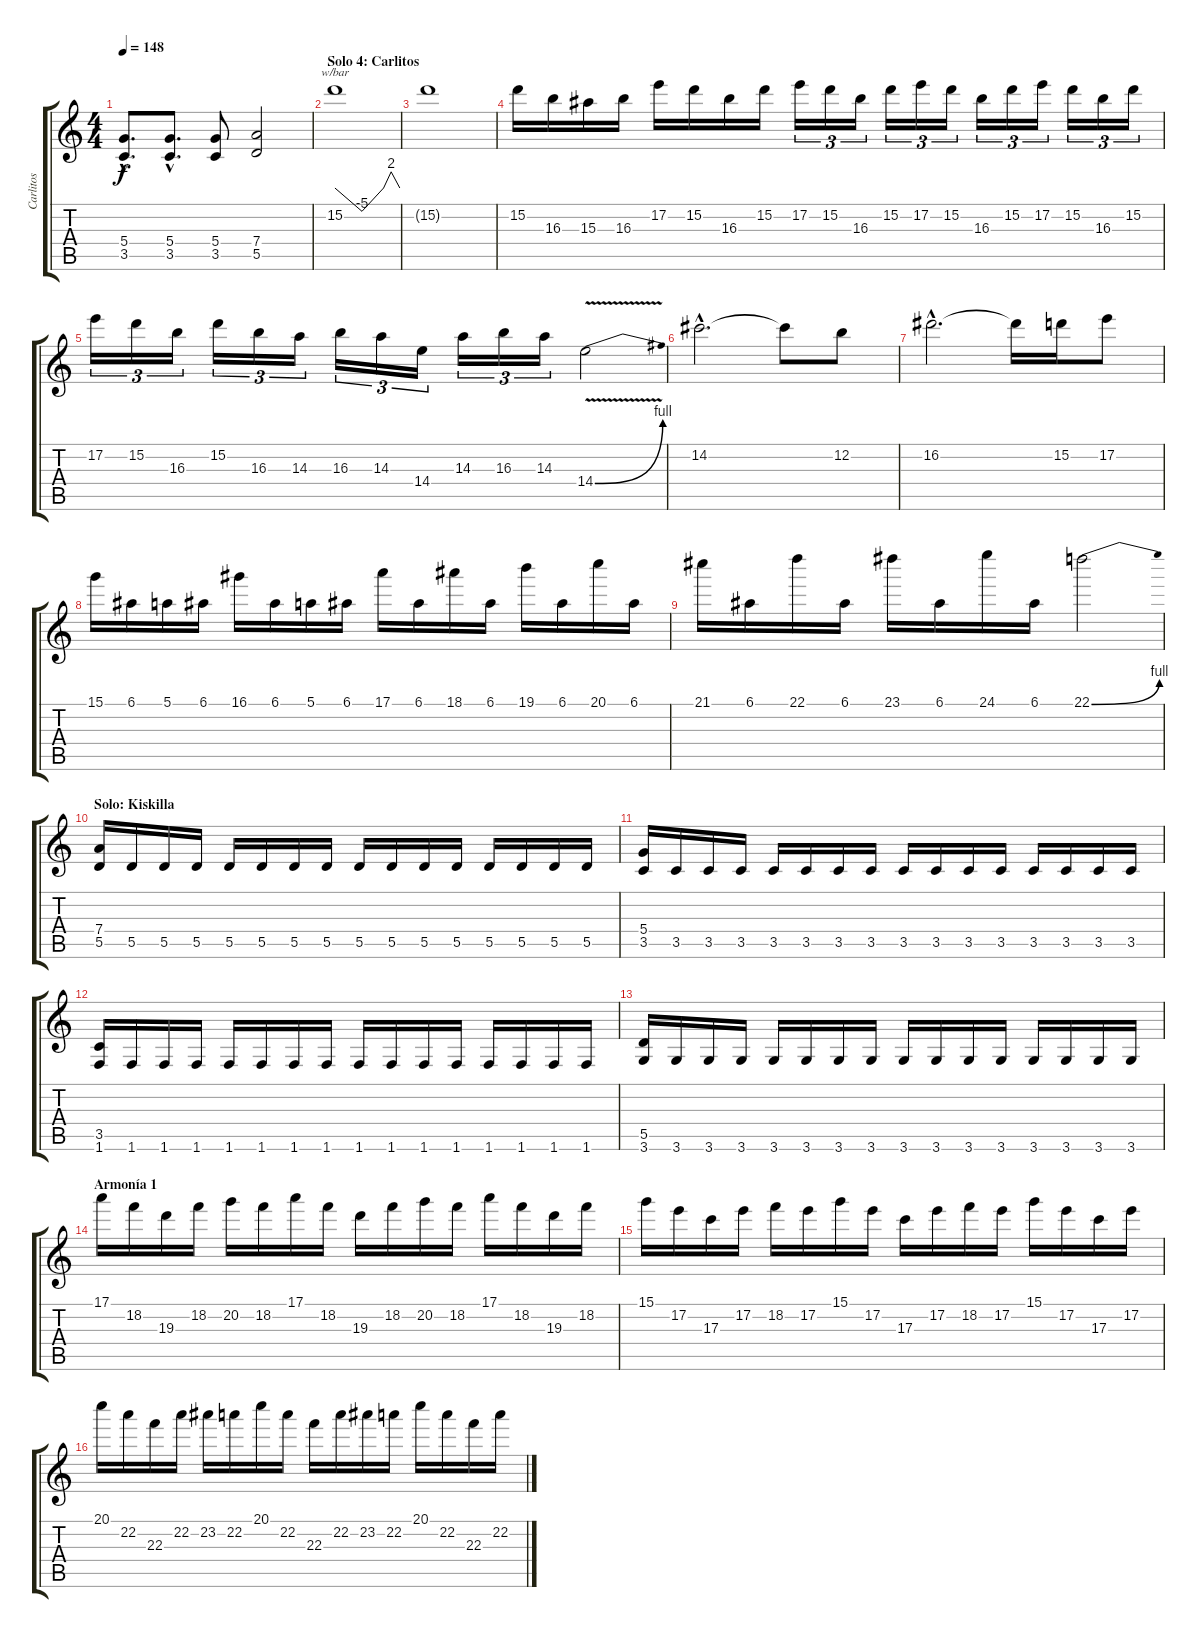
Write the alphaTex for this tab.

\track ("Carlitos" "Carlitos") {instrument distortionguitar}
\staff {score tabs}
\tuning (E4 B3 G3 D3 A2 E2) {hide}
\ts (4 4)
\tempo 148
\clef g2
\ks c
(5.4{hac} 3.5{hac}).8{d dy f} (5.4{hac} 3.5{hac}).8{d} (5.4 3.5).8 (7.4 5.5).2 |
\section ("" "Solo 4: Carlitos")
15.2.1{tbe (custom default 0 0 25 -20 45 0 52 8 60 0) volume 16} |
15.2{t}.1 |
15.2.16 16.3.16 15.3.16 16.3.16 17.2.16 15.2.16 16.3.16 15.2.16 17.2.16{tu (3 2)} 15.2.16{tu (3 2)} 16.3.16{tu (3 2)} 15.2.16{tu (3 2)} 17.2.16{tu (3 2)} 15.2.16{tu (3 2)} 16.3.16{tu (3 2)} 15.2.16{tu (3 2)} 17.2.16{tu (3 2)} 15.2.16{tu (3 2)} 16.3.16{tu (3 2)} 15.2.16{tu (3 2)} |
17.2.16{tu (3 2)} 15.2.16{tu (3 2)} 16.3.16{tu (3 2)} 15.2.16{tu (3 2)} 16.3.16{tu (3 2)} 14.3.16{tu (3 2)} 16.3.16{tu (3 2)} 14.3.16{tu (3 2)} 14.4.16{tu (3 2)} 14.3.16{tu (3 2)} 16.3.16{tu (3 2)} 14.3.16{tu (3 2)} 14.4{be (bend 0 0 60 4) v}.2 |
14.2{hac}.2{d} 14.2{t}.8 12.2.8 |
16.2{hac}.2{d} 16.2{t}.16 15.2.16 17.2.8 |
15.1.16 6.1.16 5.1.16 6.1.16 16.1.16 6.1.16 5.1.16 6.1.16 17.1.16 6.1.16 18.1.16 6.1.16 19.1.16 6.1.16 20.1.16 6.1.16 |
21.1.16 6.1.16 22.1.16 6.1.16 23.1.16 6.1.16 24.1.16 6.1.16 22.1{be (bend 0 0 60 4)}.2 |
\section ("" "Solo: Kiskilla")
(7.4 5.5).16{volume 12} 5.5.16 5.5.16 5.5.16 5.5.16 5.5.16 5.5.16 5.5.16 5.5.16 5.5.16 5.5.16 5.5.16 5.5.16 5.5.16 5.5.16 5.5.16 |
(5.4 3.5).16 3.5.16 3.5.16 3.5.16 3.5.16 3.5.16 3.5.16 3.5.16 3.5.16 3.5.16 3.5.16 3.5.16 3.5.16 3.5.16 3.5.16 3.5.16 |
(3.5 1.6).16 1.6.16 1.6.16 1.6.16 1.6.16 1.6.16 1.6.16 1.6.16 1.6.16 1.6.16 1.6.16 1.6.16 1.6.16 1.6.16 1.6.16 1.6.16 |
(5.5 3.6).16 3.6.16 3.6.16 3.6.16 3.6.16 3.6.16 3.6.16 3.6.16 3.6.16 3.6.16 3.6.16 3.6.16 3.6.16 3.6.16 3.6.16 3.6.16 |
\section ("" "Armonía 1")
17.1.16{volume 15} 18.2.16 19.3.16 18.2.16 20.2.16 18.2.16 17.1.16 18.2.16 19.3.16 18.2.16 20.2.16 18.2.16 17.1.16 18.2.16 19.3.16 18.2.16 |
15.1.16 17.2.16 17.3.16 17.2.16 18.2.16 17.2.16 15.1.16 17.2.16 17.3.16 17.2.16 18.2.16 17.2.16 15.1.16 17.2.16 17.3.16 17.2.16 |
20.1.16 22.2.16 22.3.16 22.2.16 23.2.16 22.2.16 20.1.16 22.2.16 22.3.16 22.2.16 23.2.16 22.2.16 20.1.16 22.2.16 22.3.16 22.2.16
